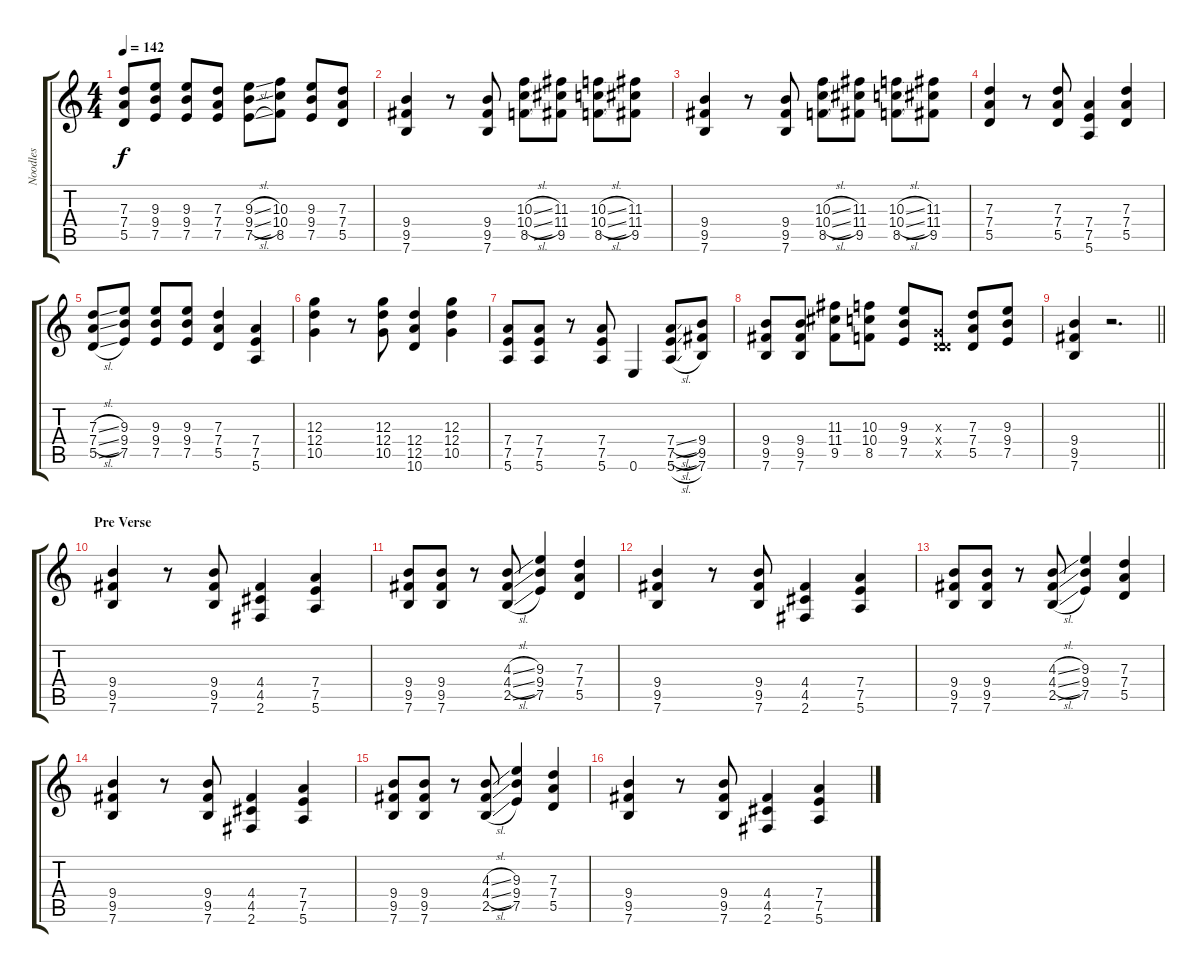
\track ("Noodles" "Noodles") {instrument overdrivenguitar}
\staff {score tabs}
\tuning (E4 B3 G3 D3 A2 E2) {hide}
\ts (4 4)
\tempo 142
\clef g2
\ks c
(7.3 7.4 5.5).8{dy f} (9.3 9.4 7.5).8 (9.3 9.4 7.5).8 (7.3 7.4 7.5).8 (9.3{sl} 9.4{sl} 7.5{sl}).8 (10.3 10.4 8.5).8 (9.3 9.4 7.5).8 (7.3 7.4 5.5).8 |
(9.4 9.5 7.6).4 r.8 (9.4 9.5 7.6).8 (10.3{sl} 10.4{sl} 8.5{sl}).8 (11.3 11.4 9.5).8 (10.3{sl} 10.4{sl} 8.5{sl}).8 (11.3 11.4 9.5).8 |
(9.4 9.5 7.6).4 r.8 (9.4 9.5 7.6).8 (10.3{sl} 10.4{sl} 8.5{sl}).8 (11.3 11.4 9.5).8 (10.3{sl} 10.4{sl} 8.5{sl}).8 (11.3 11.4 9.5).8 |
(7.3 7.4 5.5).4 r.8 (7.3 7.4 5.5).8 (7.4 7.5 5.6).4 (7.3 7.4 5.5).4 |
(7.3{sl} 7.4{sl} 5.5{sl}).8 (9.3 9.4 7.5).8 (9.3 9.4 7.5).8 (9.3 9.4 7.5).8 (7.3 7.4 5.5).4 (7.4 7.5 5.6).4 |
(12.3 12.4 10.5).4 r.8 (12.3 12.4 10.5).8 (12.4 12.5 10.6).4 (12.3 12.4 10.5).4 |
(7.4 7.5 5.6).8 (7.4 7.5 5.6).8 r.8 (7.4 7.5 5.6).8 0.6.4 (7.4{sl} 7.5{sl} 5.6{sl}).8 (9.4 9.5 7.6).8 |
(9.4 9.5 7.6).8 (9.4 9.5 7.6).8 (11.3 11.4 9.5).8 (10.3 10.4 8.5).8 (9.3 9.4 7.5).8 (0.3{x} 0.4{x} 5.5{x}).8 (7.3 7.4 5.5).8 (9.3 9.4 7.5).8 |
\barLineRight lightlight
(9.4 9.5 7.6).4 r.2{d} |
\section ("" "Pre Verse ")
(9.4 9.5 7.6).4 r.8 (9.4 9.5 7.6).8 (4.4 4.5 2.6).4 (7.4 7.5 5.6).4 |
(9.4 9.5 7.6).8 (9.4 9.5 7.6).8 r.8 (4.3{sl} 4.4{sl} 2.5{sl}).8 (9.3 9.4 7.5).4 (7.3 7.4 5.5).4 |
(9.4 9.5 7.6).4 r.8 (9.4 9.5 7.6).8 (4.4 4.5 2.6).4 (7.4 7.5 5.6).4 |
(9.4 9.5 7.6).8 (9.4 9.5 7.6).8 r.8 (4.3{sl} 4.4{sl} 2.5{sl}).8 (9.3 9.4 7.5).4 (7.3 7.4 5.5).4 |
(9.4 9.5 7.6).4 r.8 (9.4 9.5 7.6).8 (4.4 4.5 2.6).4 (7.4 7.5 5.6).4 |
(9.4 9.5 7.6).8 (9.4 9.5 7.6).8 r.8 (4.3{sl} 4.4{sl} 2.5{sl}).8 (9.3 9.4 7.5).4 (7.3 7.4 5.5).4 |
(9.4 9.5 7.6).4 r.8 (9.4 9.5 7.6).8 (4.4 4.5 2.6).4 (7.4 7.5 5.6).4
